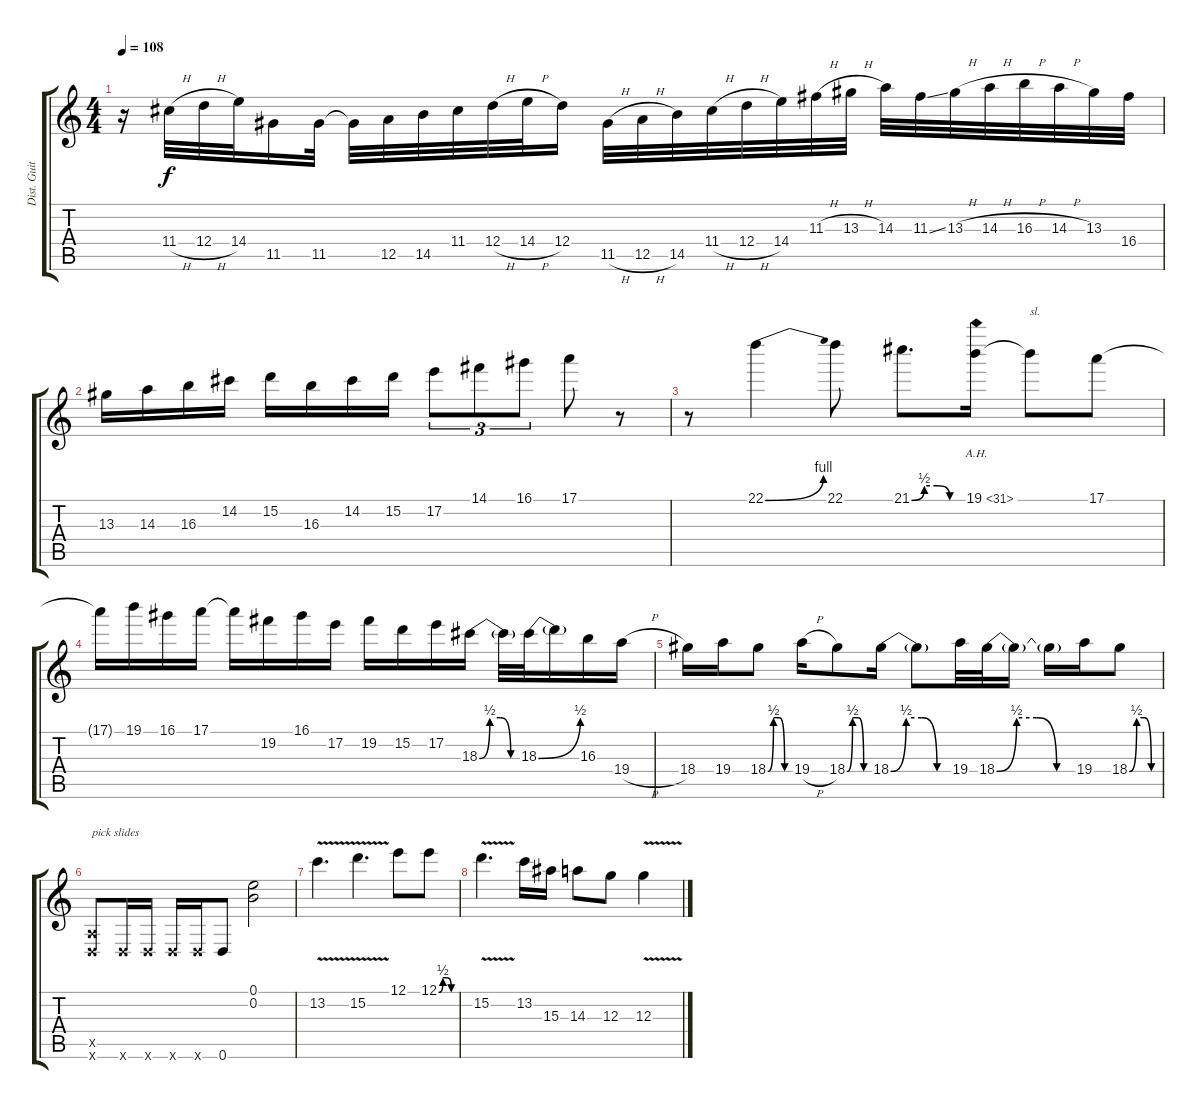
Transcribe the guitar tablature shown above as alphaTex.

\track ("Dist. Guitar" "Dist. Guit") {instrument distortionguitar}
\staff {score tabs}
\tuning (E4 B3 G3 D3 A2 D2) {hide}
\ts (4 4)
\tempo 108
\clef g2
\ks c
r.16{dy f} 11.4{h}.32 12.4{h}.32 14.4.32 11.5.16 11.5.32 11.5{t}.32 12.5.32 14.5.32 11.4.32 12.4{h}.32 14.4{h}.32 12.4.16 11.5{h}.32 12.5{h}.32 14.5.32 11.4{h}.32 12.4{h}.32 14.4.32 11.3{h}.32 13.3{h}.32 14.3.32 11.3{ss}.32 13.3{h}.32 14.3{h}.32 16.3{h}.32 14.3{h}.32 13.3.32 16.4.32 |
13.3.16 14.3.16 16.3.16 14.2.16 15.2.16 16.3.16 14.2.16 15.2.16 17.2.8{tu (3 2)} 14.1.8{tu (3 2)} 16.1.8{tu (3 2)} 17.1.8 r.8 |
r.8 22.1{be (bend 0 0 60 4)}.4 22.1.8 21.1{be (custom 0 0 15 2 30 2 45 0 60 0)}.8{d} 19.1{ah 12}.16 19.1{t}.8{txt "sl."} 17.1.8 |
17.1{t}.16 19.1.16 16.1.16 17.1.16 17.1{t}.16 19.2.16 16.1.16 17.2.16 19.2.16 15.2.16 17.2.16 18.3{be (custom 0 0 15 2 30 2 45 0 60 0)}.16 18.3{t}.32 18.3{be (bend 0 0 60 2)}.32 18.3{t}.16 16.3.16 19.4{h}.16 |
18.4.16 19.4.16 18.4{be (custom 0 0 15 2 30 2 45 0 60 0)}.8 19.4{h}.16 18.4{be (custom 0 0 15 2 30 2 45 0 60 0)}.8 18.4{be (custom 0 0 15 2 30 2 45 0 60 0)}.16 18.4{t}.8 19.4.32 18.4{be (custom 0 0 15 2 30 2 45 0 60 0)}.32 18.4{t}.16 18.4{t}.16 19.4.16 18.4{be (custom 0 0 15 2 30 2 45 0 60 0)}.8 |
(0.5{x} 0.6{x}).8{txt "pick slides"} 0.6{x}.16 0.6{x}.16 0.6{x}.16 0.6{x}.16 0.6.8 (0.1 0.2).2 |
13.2{v}.4{d} 15.2{v}.4{d} 12.1.8 12.1{be (custom 0 0 15 2 30 2 45 0 60 0)}.8 |
15.2{v}.4{d} 13.2.16 15.3.16 14.3.8 12.3.8 12.3{v}.4
